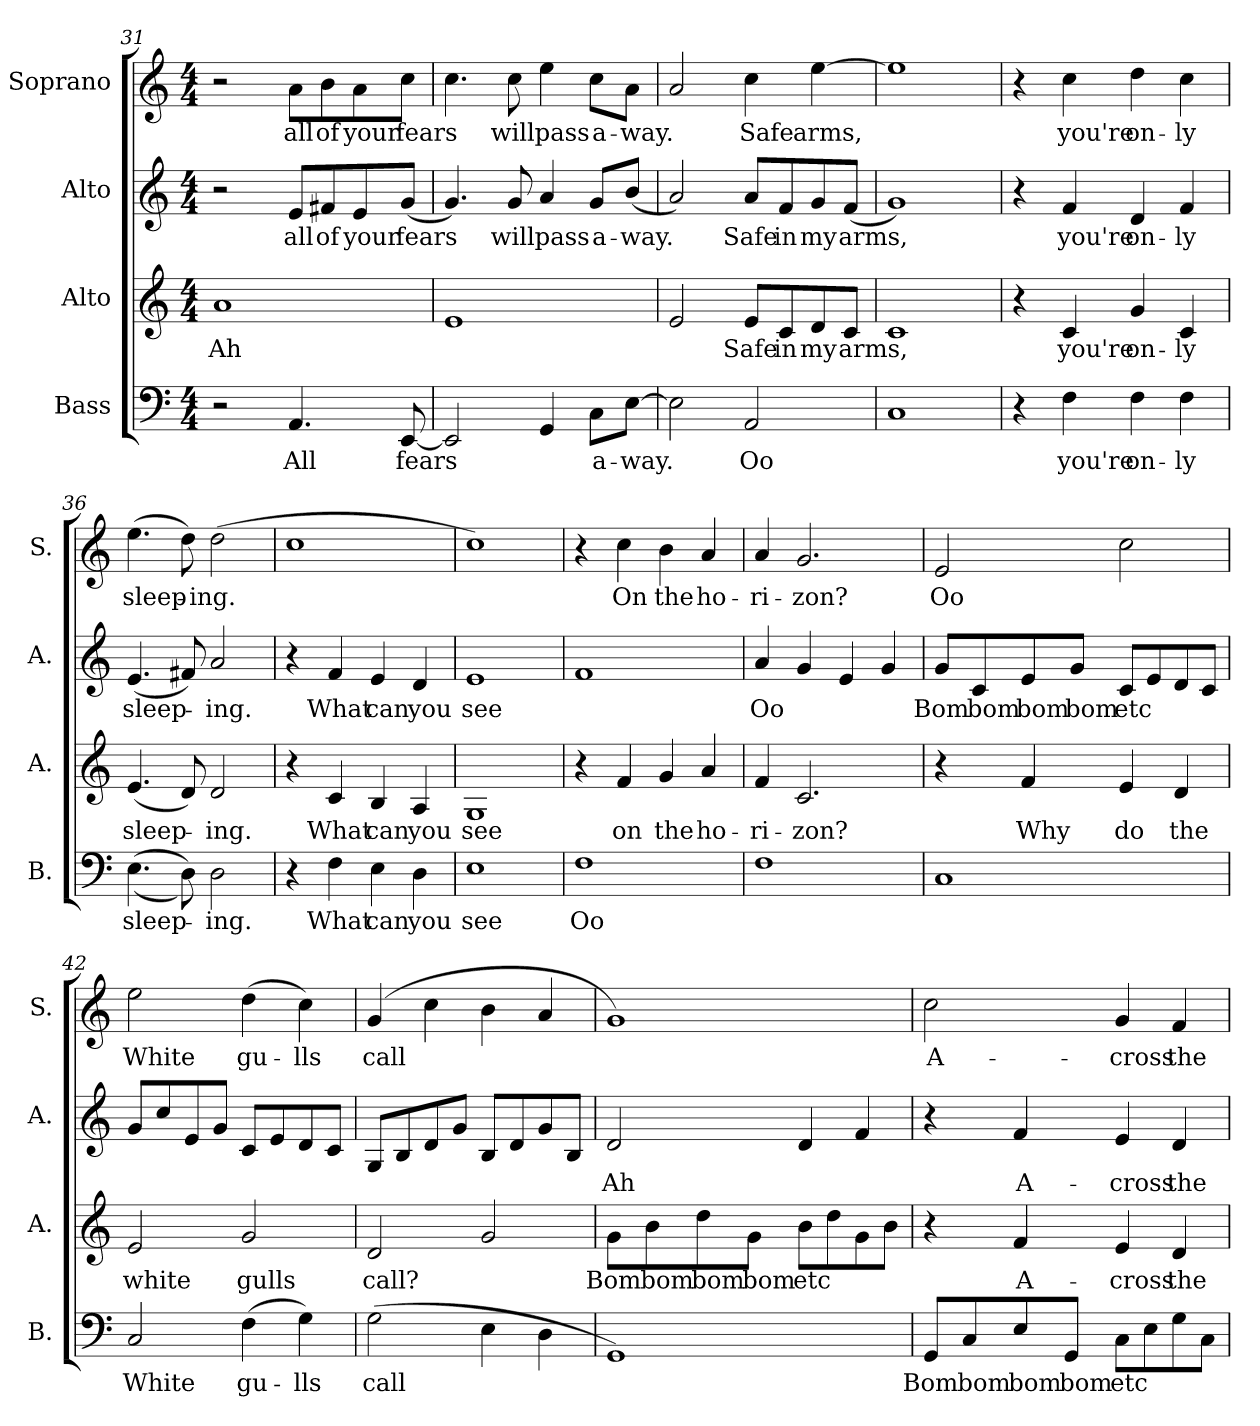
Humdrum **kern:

**kern	**text	**kern	**text	**kern	**text	**kern	**text
*part4	*part4	*part3	*part3	*part2	*part2	*part1	*part1
*staff4	*staff4	*staff3	*staff3	*staff2	*staff2	*staff1	*staff1
*I"Bass	*	*I"Alto	*	*I"Alto	*	*I"Soprano	*
*I'B.	*	*I'A.	*	*I'A.	*	*I'S.	*
!!LO:PB:g=z
*clefF4	*	*clefG2	*	*clefG2	*	*clefG2	*
*k[]	*	*k[]	*	*k[]	*	*k[]	*
*M4/4	*	*M4/4	*	*M4/4	*	*M4/4	*
=31	=31	=31	=31	=31	=31	=31	=31
2r	.	1a	Ah	2r	.	2r	.
4.AA/	All	.	.	8e/L	all	8a\L	all
.	.	.	.	8f#X/	of	8b\	of
.	.	.	.	8e/	your	8a\	your
[8EE/	fears	.	.	(8g/J	fears	8cc\J	fears
=32	=32	=32	=32	=32	=32	=32	=32
2EE/]	.	1e	.	4.g/)	.	4.cc\	.
.	.	.	.	8g/	will	8cc\	will
4GG/	.	.	.	4a/	pass	4ee\	pass
8C\L	a-	.	.	8g/L	a-	8cc\L	a-
[8E\J	-way.	.	.	(8b/J	-way.	8a\J	-way.
=33	=33	=33	=33	=33	=33	=33	=33
2E\]	.	2e/	.	2a/)	.	2a/	.
2AA/	Oo	8e/L	Safe	8a/L	Safe	4cc\	Safe
.	.	8c/	in	8f/	in	.	.
.	.	8d/	my	8g/	my	[4ee\	arms,
.	.	8c/J	arms,	(8f/J	arms,	.	.
=34	=34	=34	=34	=34	=34	=34	=34
1C	.	1c	.	1g)	.	1ee]	.
=35	=35	=35	=35	=35	=35	=35	=35
4r	.	4r	.	4r	.	4r	.
4F\	you're	4c/	you're	4f/	you're	4cc\	you're
4F\	on-	4g/	on-	4d/	on-	4dd\	on-
4F\	-ly	4c/	-ly	4f/	-ly	4cc\	-ly
!!LO:LB:g=z
=36	=36	=36	=36	=36	=36	=36	=36
((4.E\	sleep-	(4.e/	sleep-	(4.e/	sleep-	(4.ee\	sleep-
8D\))	.	8d/)	.	8f#X/)	.	8dd\)	.
2D\	-ing.	2d/	-ing.	2a/	-ing.	(2dd\	-ing.
=37	=37	=37	=37	=37	=37	=37	=37
4r	.	4r	.	4r	.	1cc	.
4F\	What	4c/	What	4f/	What	.	.
4E\	can	4B/	can	4e/	can	.	.
4D\	you	4A/	you	4d/	you	.	.
=38	=38	=38	=38	=38	=38	=38	=38
1E	see	1G	see	1e	see	1cc)	.
=39	=39	=39	=39	=39	=39	=39	=39
1F	Oo	4r	.	1f	.	4r	.
.	.	4f/	on	.	.	4cc\	On
.	.	4g/	the	.	.	4b\	the
.	.	4a/	ho-	.	.	4a/	ho-
=40	=40	=40	=40	=40	=40	=40	=40
1F	.	4f/	-ri-	4a/	Oo	4a/	-ri-
.	.	2.c/	-zon?	4g/	.	2.g/	-zon?
.	.	.	.	4e/	.	.	.
.	.	.	.	4g/	.	.	.
=41	=41	=41	=41	=41	=41	=41	=41
1C	.	4r	.	8g/L	Bom	2e/	Oo
.	.	.	.	8c/	bom	.	.
.	.	4f/	Why	8e/	bom	.	.
.	.	.	.	8g/J	bom	.	.
.	.	4e/	do	8c/L	etc	2cc\	.
.	.	.	.	8e/	.	.	.
.	.	4d/	the	8d/	.	.	.
.	.	.	.	8c/J	.	.	.
!!LO:LB:g=z
=42	=42	=42	=42	=42	=42	=42	=42
2C/	White	2e/	white	8g/L	.	2ee\	White
.	.	.	.	8cc/	.	.	.
.	.	.	.	8e/	.	.	.
.	.	.	.	8g/J	.	.	.
(4F\	gu-	2g/	gulls	8c/L	.	(4dd\	gu-
.	.	.	.	8e/	.	.	.
4G\)	-lls	.	.	8d/	.	4cc\)	-lls
.	.	.	.	8c/J	.	.	.
=43	=43	=43	=43	=43	=43	=43	=43
(2G\	call	2d/	call?	8G/L	.	(4g/	call
.	.	.	.	8B/	.	.	.
.	.	.	.	8d/	.	4cc\	.
.	.	.	.	8g/J	.	.	.
4E\	.	2g/	.	8B/L	.	4b\	.
.	.	.	.	8d/	.	.	.
4D\	.	.	.	8g/	.	4a/	.
.	.	.	.	8B/J	.	.	.
=44	=44	=44	=44	=44	=44	=44	=44
1GG)	.	8g\L	Bom	2d/	Ah	1g)	.
.	.	8b\	bom	.	.	.	.
.	.	8dd\	bom	.	.	.	.
.	.	8g\J	bom	.	.	.	.
.	.	8b\L	etc	4d/	.	.	.
.	.	8dd\	.	.	.	.	.
.	.	8g\	.	4f/	.	.	.
.	.	8b\J	.	.	.	.	.
=45	=45	=45	=45	=45	=45	=45	=45
8GG/L	Bom	4r	.	4r	.	2cc\	A-
8C/	bom	.	.	.	.	.	.
8E/	bom	4f/	A-	4f/	A-	.	.
8GG/J	bom	.	.	.	.	.	.
8C\L	etc	4e/	-cross	4e/	-cross	4g/	-cross
8E\	.	.	.	.	.	.	.
8G\	.	4d/	the	4d/	the	4f/	the
8C\J	.	.	.	.	.	.	.
=	=	=	=	=	=	=	=
*-	*-	*-	*-	*-	*-	*-	*-
